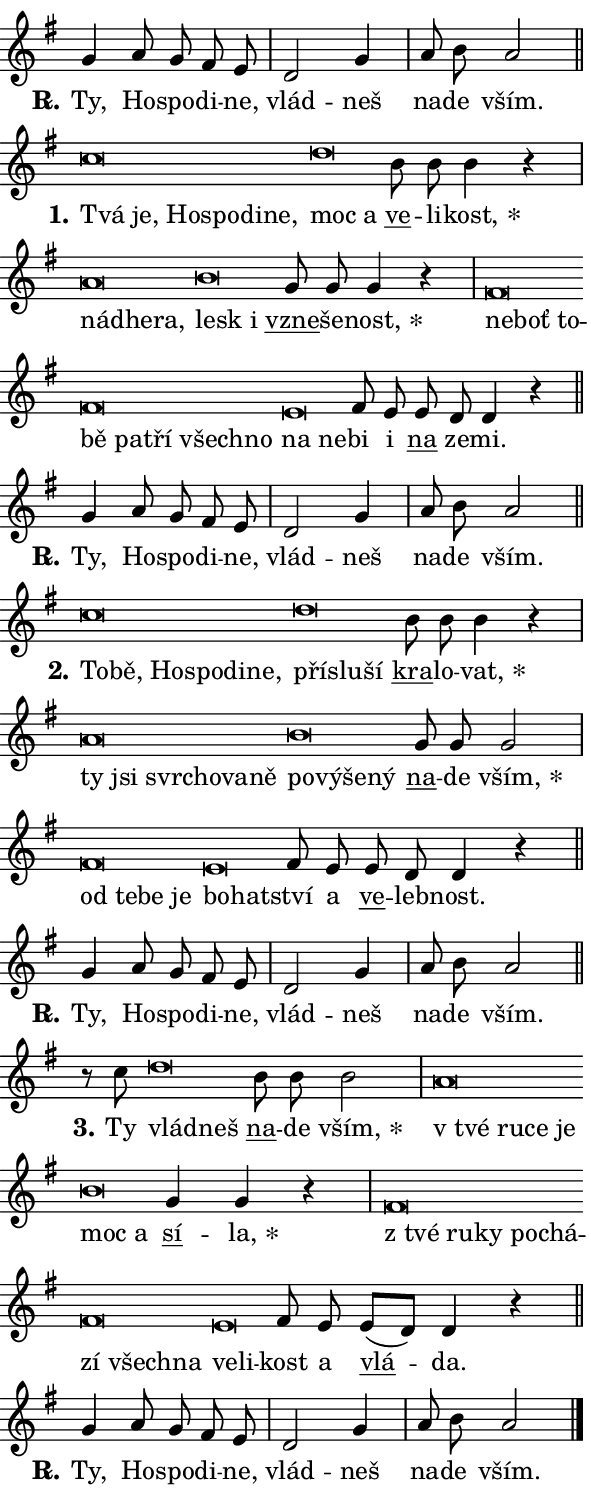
\version "2.24.0"
\header { tagline = "" }
\paper {
  indent = 0\cm
  top-margin = 0\cm
  right-margin = 0.13\cm % to fit lyric hyphens
  bottom-margin = 0\cm
  left-margin = 0\cm
  paper-width = 10\cm
  page-breaking = #ly:one-page-breaking
  system-system-spacing.basic-distance = #11
  score-system-spacing.basic-distance = #11
  ragged-last = ##f
}


%% Author: Thomas Morley
%% https://lists.gnu.org/archive/html/lilypond-user/2020-05/msg00002.html
#(define (line-position grob)
"Returns position of @var[grob} in current system:
   @code{'start}, if at first time-step
   @code{'end}, if at last time-step
   @code{'middle} otherwise
"
  (let* ((col (ly:item-get-column grob))
         (ln (ly:grob-object col 'left-neighbor))
         (rn (ly:grob-object col 'right-neighbor))
         (col-to-check-left (if (ly:grob? ln) ln col))
         (col-to-check-right (if (ly:grob? rn) rn col))
         (break-dir-left
           (and
             (ly:grob-property col-to-check-left 'non-musical #f)
             (ly:item-break-dir col-to-check-left)))
         (break-dir-right
           (and
             (ly:grob-property col-to-check-right 'non-musical #f)
             (ly:item-break-dir col-to-check-right))))
        (cond ((eqv? 1 break-dir-left) 'start)
              ((eqv? -1 break-dir-right) 'end)
              (else 'middle))))

#(define (tranparent-at-line-position vctor)
  (lambda (grob)
  "Relying on @code{line-position} select the relevant enry from @var{vctor}.
Used to determine transparency,"
    (case (line-position grob)
      ((end) (not (vector-ref vctor 0)))
      ((middle) (not (vector-ref vctor 1)))
      ((start) (not (vector-ref vctor 2))))))

noteHeadBreakVisibility =
#(define-music-function (break-visibility)(vector?)
"Makes @code{NoteHead}s transparent relying on @var{break-visibility}"
#{
  \override NoteHead.transparent =
    #(tranparent-at-line-position break-visibility)
#})

#(define delete-ledgers-for-transparent-note-heads
  (lambda (grob)
    "Reads whether a @code{NoteHead} is transparent.
If so this @code{NoteHead} is removed from @code{'note-heads} from
@var{grob}, which is supposed to be @code{LedgerLineSpanner}.
As a result ledgers are not printed for this @code{NoteHead}"
    (let* ((nhds-array (ly:grob-object grob 'note-heads))
           (nhds-list
             (if (ly:grob-array? nhds-array)
                 (ly:grob-array->list nhds-array)
                 '()))
           ;; Relies on the transparent-property being done before
           ;; Staff.LedgerLineSpanner.after-line-breaking is executed.
           ;; This is fragile ...
           (to-keep
             (remove
               (lambda (nhd)
                 (ly:grob-property nhd 'transparent #f))
               nhds-list)))
      ;; TODO find a better method to iterate over grob-arrays, similiar
      ;; to filter/remove etc for lists
      ;; For now rebuilt from scratch
      (set! (ly:grob-object grob 'note-heads)  '())
      (for-each
        (lambda (nhd)
          (ly:pointer-group-interface::add-grob grob 'note-heads nhd))
        to-keep))))

squashNotes = {
  \override NoteHead.X-extent = #'(-0.2 . 0.2)
  \override NoteHead.Y-extent = #'(-0.75 . 0)
  \override NoteHead.stencil =
    #(lambda (grob)
       (let ((pos (ly:grob-property grob 'staff-position)))
         (begin
           (if (< pos -7) (display "ERROR: Lower brevis then expected\n") (display ""))
           (if (<= pos -6) ly:text-interface::print ly:note-head::print))))
}
unSquashNotes = {
  \revert NoteHead.X-extent
  \revert NoteHead.Y-extent
  \revert NoteHead.stencil
}

hideNotes = \noteHeadBreakVisibility #begin-of-line-visible
unHideNotes = \noteHeadBreakVisibility #all-visible

% work-around for resetting accidentals
% https://lilypond.org/doc/v2.23/Documentation/notation/displaying-rhythms#unmetered-music
cadenzaMeasure = {
  \cadenzaOff
  \partial 1024 s1024
  \cadenzaOn
}

#(define-markup-command (accent layout props text) (markup?)
  "Underline accented syllable"
  (interpret-markup layout props
    #{\markup \override #'(offset . 4.3) \underline { #text }#}))

responsum = \markup \concat {
  "R" \hspace #-1.05 \path #0.1 #'((moveto 0 0.07) (lineto 0.9 0.8)) \hspace #0.05 "."
}

spaceSize = #0.6828661417322834 % exact space size for TeX Gyre Schola

\layout {
  \context {
    \Staff
    \remove "Time_signature_engraver"
    \override LedgerLineSpanner.after-line-breaking = #delete-ledgers-for-transparent-note-heads
  }
  \context {
    \Lyrics {
      \override LyricSpace.minimum-distance = \spaceSize
      \override LyricText.font-name = #"TeX Gyre Schola"
      \override LyricText.font-size = 1
      \override StanzaNumber.font-name = #"TeX Gyre Schola Bold"
      \override StanzaNumber.font-size = 1
    }
  }
  \context {
    \Score 
    \override NoteHead.text =
      #(lambda (grob) 
        (let ((pos (ly:grob-property grob 'staff-position)))
          #{\markup {
            \combine
              \halign #-0.55 \raise #(if (= pos -6) 0 0.5) \override #'(thickness . 2) \draw-line #'(3.2 . 0)
              \musicglyph "noteheads.sM1"
          }#}))
  }
}

% magnetic-lyrics.ily
%
%   written by
%     Jean Abou Samra <jean@abou-samra.fr>
%     Werner Lemberg <wl@gnu.org>
%
%   adapted by
%     Jiri Hon <jiri.hon@gmail.com>
%
% Version 2022-Apr-15

% https://www.mail-archive.com/lilypond-user@gnu.org/msg149350.html

#(define (Left_hyphen_pointer_engraver context)
   "Collect syllable-hyphen-syllable occurrences in lyrics and store
them in properties.  This engraver only looks to the left.  For
example, if the lyrics input is @code{foo -- bar}, it does the
following.

@itemize @bullet
@item
Set the @code{text} property of the @code{LyricHyphen} grob between
@q{foo} and @q{bar} to @code{foo}.

@item
Set the @code{left-hyphen} property of the @code{LyricText} grob with
text @q{foo} to the @code{LyricHyphen} grob between @q{foo} and
@q{bar}.
@end itemize

Use this auxiliary engraver in combination with the
@code{lyric-@/text::@/apply-@/magnetic-@/offset!} hook."
   (let ((hyphen #f)
         (text #f))
     (make-engraver
      (acknowledgers
       ((lyric-syllable-interface engraver grob source-engraver)
        (set! text grob)))
      (end-acknowledgers
       ((lyric-hyphen-interface engraver grob source-engraver)
        ;(when (not (grob::has-interface grob 'lyric-space-interface))
          (set! hyphen grob)));)
      ((stop-translation-timestep engraver)
       (when (and text hyphen)
         (ly:grob-set-object! text 'left-hyphen hyphen))
       (set! text #f)
       (set! hyphen #f)))))

#(define (lyric-text::apply-magnetic-offset! grob)
   "If the space between two syllables is less than the value in
property @code{LyricText@/.details@/.squash-threshold}, move the right
syllable to the left so that it gets concatenated with the left
syllable.

Use this function as a hook for
@code{LyricText@/.after-@/line-@/breaking} if the
@code{Left_@/hyphen_@/pointer_@/engraver} is active."
   (let ((hyphen (ly:grob-object grob 'left-hyphen #f)))
     (when hyphen
       (let ((left-text (ly:spanner-bound hyphen LEFT)))
         (when (grob::has-interface left-text 'lyric-syllable-interface)
           (let* ((common (ly:grob-common-refpoint grob left-text X))
                  (this-x-ext (ly:grob-extent grob common X))
                  (left-x-ext
                   (begin
                     ;; Trigger magnetism for left-text.
                     (ly:grob-property left-text 'after-line-breaking)
                     (ly:grob-extent left-text common X)))
                  ;; `delta` is the gap width between two syllables.
                  (delta (- (interval-start this-x-ext)
                            (interval-end left-x-ext)))
                  (details (ly:grob-property grob 'details))
                  (threshold (assoc-get 'squash-threshold details 0.2)))
             (when (< delta threshold)
               (let* (;; We have to manipulate the input text so that
                      ;; ligatures crossing syllable boundaries are not
                      ;; disabled.  For languages based on the Latin
                      ;; script this is essentially a beautification.
                      ;; However, for non-Western scripts it can be a
                      ;; necessity.
                      (lt (ly:grob-property left-text 'text))
                      (rt (ly:grob-property grob 'text))
                      (is-space (grob::has-interface hyphen 'lyric-space-interface))
                      (space (if is-space " " ""))
                      (extra-delta (if is-space spaceSize 0))
                      ;; Append new syllable.
                      (ltrt-space (if (and (string? lt) (string? rt))
                                (string-append lt space rt)
                                (make-concat-markup (list lt space rt))))
                      ;; Right-align `ltrt` to the right side.
                      (ltrt-space-markup (grob-interpret-markup
                               grob
                               (make-translate-markup
                                (cons (interval-length this-x-ext) 0)
                                (make-right-align-markup ltrt-space)))))
                 (begin
                   ;; Don't print `left-text`.
                   (ly:grob-set-property! left-text 'stencil #f)
                   ;; Set text and stencil (which holds all collected
                   ;; syllables so far) and shift it to the left.
                   (ly:grob-set-property! grob 'text ltrt-space)
                   (ly:grob-set-property! grob 'stencil ltrt-space-markup)
                   (ly:grob-translate-axis! grob (- (- delta extra-delta)) X))))))))))


#(define (lyric-hyphen::displace-bounds-first grob)
   ;; Make very sure this callback isn't triggered too early.
   (let ((left (ly:spanner-bound grob LEFT))
         (right (ly:spanner-bound grob RIGHT)))
     (ly:grob-property left 'after-line-breaking)
     (ly:grob-property right 'after-line-breaking)
     (ly:lyric-hyphen::print grob)))

squashThreshold = #0.4

\layout {
  \context {
    \Lyrics
    \consists #Left_hyphen_pointer_engraver
    \override LyricText.after-line-breaking =
      #lyric-text::apply-magnetic-offset!
    \override LyricHyphen.stencil = #lyric-hyphen::displace-bounds-first
    \override LyricText.details.squash-threshold = \squashThreshold
    \override LyricHyphen.minimum-distance = 0
    \override LyricHyphen.minimum-length = \squashThreshold
  }
}

squashText = \override LyricText.details.squash-threshold = 9999
unSquashText = \override LyricText.details.squash-threshold = \squashThreshold

leftText = \override LyricText.self-alignment-X = #LEFT
unLeftText = \revert LyricText.self-alignment-X

starOffset = #(lambda (grob) 
                (let ((x_offset (ly:self-alignment-interface::aligned-on-x-parent grob)))
                  (if (= x_offset 0) 0 (+ x_offset 1.2))))

star = #(define-music-function (syllable)(string?)
"Append star separator at the end of a syllable"
#{
  \once \override LyricText.X-offset = #starOffset
  \lyricmode { \markup {
    #syllable
    \override #'((font-name . "TeX Gyre Schola Bold")) \hspace #0.2 \lower #0.65 \larger "*"
  } }
#})

starAccent = #(define-music-function (syllable)(string?)
"Append star separator at the end of a syllable and make accent"
#{
  \once \override LyricText.X-offset = #starOffset
  \lyricmode { \markup {
    \accent #syllable
    \override #'((font-name . "TeX Gyre Schola Bold")) \hspace #0.2 \lower #0.65 \larger "*"
  } }
#})

breath = #(define-music-function (syllable)(string?)
"Append breathing indicator at the end of a syllable"
#{
  \lyricmode { \markup { #syllable "+" } }
#})

optionalBreath = #(define-music-function (syllable)(string?)
"Append optional breathing indicator at the end of a syllable"
#{
  \lyricmode { \markup { #syllable "(+)" } }
#})


\score {
    <<
        \new Voice = "melody" { \cadenzaOn \key g \major \relative { g'4 a8 g fis e \cadenzaMeasure \bar "|" d2 g4 \cadenzaMeasure \bar "|" a8 b a2 \cadenzaMeasure \bar "||" \break } }
        \new Lyrics \lyricsto "melody" { \lyricmode { \set stanza = \responsum
Ty, Ho -- spo -- di -- ne, vlád -- neš na -- de vším. } }
    >>
    \layout {}
}

\score {
    <<
        \new Voice = "melody" { \cadenzaOn \key g \major \relative { \squashNotes c''\breve*1/16 \hideNotes \breve*1/16 \bar "" \breve*1/16 \bar "" \breve*1/16 \bar "" \breve*1/16 \breve*1/16 \bar "" \unHideNotes \unSquashNotes \squashNotes d\breve*1/16 \hideNotes \breve*1/16 \bar "" \unHideNotes \unSquashNotes \bar "" b8 b b4 r \cadenzaMeasure \bar "|" \squashNotes a\breve*1/16 \hideNotes \breve*1/16 \breve*1/16 \bar "" \unHideNotes \unSquashNotes \squashNotes b\breve*1/16 \hideNotes \breve*1/16 \bar "" \unHideNotes \unSquashNotes \bar "" g8 g g4 r \cadenzaMeasure \bar "|" \squashNotes fis\breve*1/16 \hideNotes \breve*1/16 \bar "" \breve*1/16 \bar "" \breve*1/16 \bar "" \breve*1/16 \bar "" \breve*1/16 \bar "" \breve*1/16 \breve*1/16 \bar "" \unHideNotes \unSquashNotes \squashNotes e\breve*1/16 \hideNotes \breve*1/16 \bar "" \unHideNotes \unSquashNotes \bar "" fis8 e \bar "" e d d4 r \cadenzaMeasure \bar "||" \break } }
        \new Lyrics \lyricsto "melody" { \lyricmode { \set stanza = "1."
\leftText Tvá \squashText je, Ho -- spo -- di -- ne, \unSquashText moc \squashText a \unLeftText \unSquashText \markup \accent ve -- li -- \star kost, \leftText nád -- \squashText he -- ra, \unSquashText lesk \squashText i \unLeftText \unSquashText \markup \accent vzne -- še -- \star nost, \leftText ne -- \squashText boť to -- bě pa -- tří všech -- no \unSquashText na \squashText ne -- \unLeftText \unSquashText bi i \markup \accent na ze -- mi. } }
    >>
    \layout {}
}

\score {
    <<
        \new Voice = "melody" { \cadenzaOn \key g \major \relative { g'4 a8 g fis e \cadenzaMeasure \bar "|" d2 g4 \cadenzaMeasure \bar "|" a8 b a2 \cadenzaMeasure \bar "||" \break } }
        \new Lyrics \lyricsto "melody" { \lyricmode { \set stanza = \responsum
Ty, Ho -- spo -- di -- ne, vlád -- neš na -- de vším. } }
    >>
    \layout {}
}

\score {
    <<
        \new Voice = "melody" { \cadenzaOn \key g \major \relative { \squashNotes c''\breve*1/16 \hideNotes \breve*1/16 \bar "" \breve*1/16 \bar "" \breve*1/16 \bar "" \breve*1/16 \breve*1/16 \bar "" \unHideNotes \unSquashNotes \squashNotes d\breve*1/16 \hideNotes \breve*1/16 \breve*1/16 \bar "" \unHideNotes \unSquashNotes \bar "" b8 b b4 r \cadenzaMeasure \bar "|" \squashNotes a\breve*1/16 \hideNotes \breve*1/16 \bar "" \breve*1/16 \bar "" \breve*1/16 \bar "" \breve*1/16 \breve*1/16 \bar "" \unHideNotes \unSquashNotes \squashNotes b\breve*1/16 \hideNotes \breve*1/16 \bar "" \breve*1/16 \breve*1/16 \bar "" \unHideNotes \unSquashNotes \bar "" g8 g g2 \cadenzaMeasure \bar "|" \squashNotes fis\breve*1/16 \hideNotes \breve*1/16 \bar "" \breve*1/16 \breve*1/16 \bar "" \unHideNotes \unSquashNotes \squashNotes e\breve*1/16 \hideNotes \breve*1/16 \bar "" \unHideNotes \unSquashNotes \bar "" fis8 e \bar "" e d d4 r \cadenzaMeasure \bar "||" \break } }
        \new Lyrics \lyricsto "melody" { \lyricmode { \set stanza = "2."
\leftText To -- \squashText bě, Ho -- spo -- di -- ne, \unSquashText pří -- \squashText slu -- ší \unLeftText \unSquashText \markup \accent kra -- lo -- \star vat, \leftText ty \squashText jsi svr -- cho -- va -- ně \unSquashText po -- \squashText vý -- še -- ný \unLeftText \unSquashText \markup \accent na -- de \star vším, \leftText od \squashText te -- be je \unSquashText bo -- \squashText hat -- \unLeftText \unSquashText ství a \markup \accent ve -- leb -- nost. } }
    >>
    \layout {}
}

\score {
    <<
        \new Voice = "melody" { \cadenzaOn \key g \major \relative { g'4 a8 g fis e \cadenzaMeasure \bar "|" d2 g4 \cadenzaMeasure \bar "|" a8 b a2 \cadenzaMeasure \bar "||" \break } }
        \new Lyrics \lyricsto "melody" { \lyricmode { \set stanza = \responsum
Ty, Ho -- spo -- di -- ne, vlád -- neš na -- de vším. } }
    >>
    \layout {}
}

\score {
    <<
        \new Voice = "melody" { \cadenzaOn \key g \major \relative { r8 c''8 \squashNotes d\breve*1/16 \hideNotes \breve*1/16 \bar "" \unHideNotes \unSquashNotes \bar "" b8 b b2 \cadenzaMeasure \bar "|" \squashNotes a\breve*1/16 \hideNotes \breve*1/16 \bar "" \breve*1/16 \breve*1/16 \bar "" \unHideNotes \unSquashNotes \squashNotes b\breve*1/16 \hideNotes \breve*1/16 \bar "" \unHideNotes \unSquashNotes \bar "" g4 g r \cadenzaMeasure \bar "|" \squashNotes fis\breve*1/16 \hideNotes \breve*1/16 \bar "" \breve*1/16 \bar "" \breve*1/16 \bar "" \breve*1/16 \bar "" \breve*1/16 \bar "" \breve*1/16 \breve*1/16 \bar "" \unHideNotes \unSquashNotes \squashNotes e\breve*1/16 \hideNotes \breve*1/16 \bar "" \unHideNotes \unSquashNotes \bar "" fis8 e \bar "" e[( d)] d4 r \cadenzaMeasure \bar "||" \break } }
        \new Lyrics \lyricsto "melody" { \lyricmode { \set stanza = "3."
Ty \leftText vlád -- \squashText neš \unLeftText \unSquashText \markup \accent na -- de \star vším, \leftText "v tvé" \squashText ru -- ce je \unSquashText moc \squashText a \unLeftText \unSquashText \markup \accent sí -- \star la, \leftText "z tvé" \squashText ru -- ky po -- chá -- zí všech -- na \unSquashText ve -- \squashText li -- \unLeftText \unSquashText kost a \markup \accent vlá -- da. } }
    >>
    \layout {}
}

\score {
    <<
        \new Voice = "melody" { \cadenzaOn \key g \major \relative { g'4 a8 g fis e \cadenzaMeasure \bar "|" d2 g4 \cadenzaMeasure \bar "|" a8 b a2 \cadenzaMeasure \bar "||" \break } \bar "|." }
        \new Lyrics \lyricsto "melody" { \lyricmode { \set stanza = \responsum
Ty, Ho -- spo -- di -- ne, vlád -- neš na -- de vším. } }
    >>
    \layout {}
}
